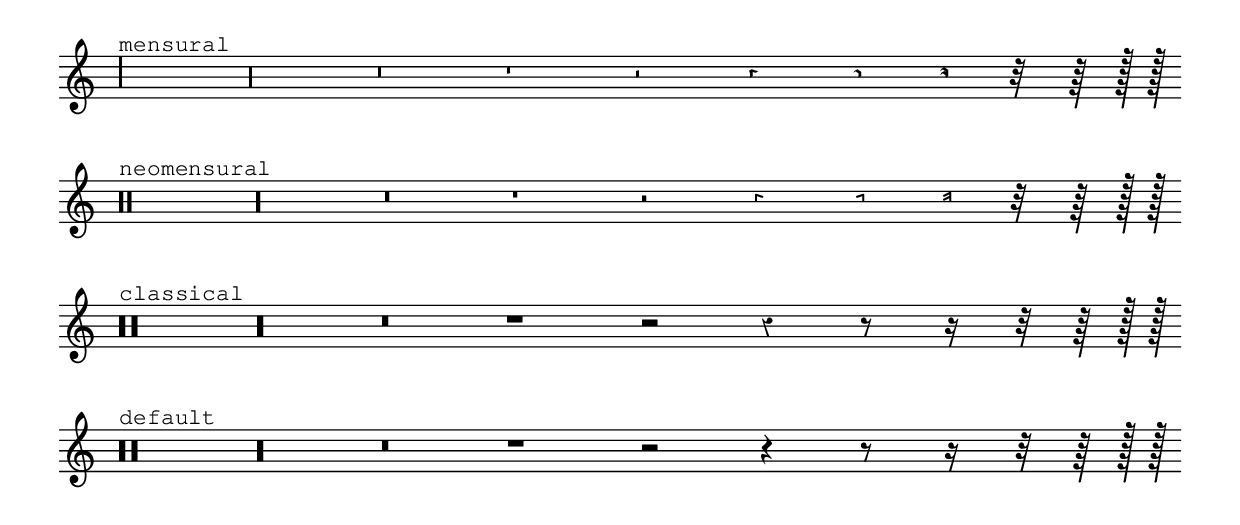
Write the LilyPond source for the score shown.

%% Do not edit this file; it is auto-generated from LSR http://lsr.dsi.unimi.it
%% This file is in the public domain.
\version "2.11.48"

\header {
  lsrtags = "rhythms, ancient-notation, tweaks-and-overrides"

  texidoc = "
Rests may be used in various styles.




"
  doctitle = "Rest styles"
} % begin verbatim
\layout {
  indent = 0.0
  \context {
    \Staff
    \remove "Time_signature_engraver"
  }
}

\relative c {
  \set Score.timing = ##f
  \override Staff.Rest  #'style = #'mensural
  r\maxima^\markup \typewriter { mensural }
  r\longa r\breve r1 r2 r4 r8 r16 r32 r64 r128 r128
  \bar ""
  
  \override Staff.Rest  #'style = #'neomensural
  r\maxima^\markup \typewriter { neomensural }
  r\longa r\breve r1 r2 r4 r8 r16 r32 r64 r128 r128
  \bar ""
  
  \override Staff.Rest  #'style = #'classical
  r\maxima^\markup \typewriter { classical }
  r\longa r\breve r1 r2 r4 r8 r16 r32 r64 r128 r128
  \bar ""
  
  \override Staff.Rest  #'style = #'default
  r\maxima^\markup \typewriter { default }
  r\longa r\breve r1 r2 r4 r8 r16 r32 r64 r128 r128
}
